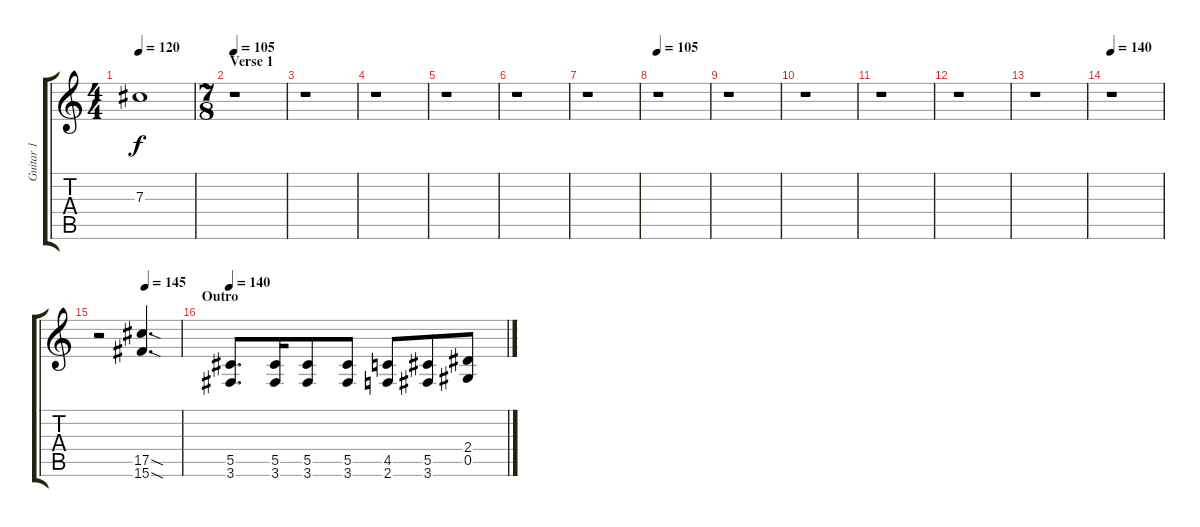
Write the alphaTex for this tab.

\track ("Guitar 1" "Guitar 1") {instrument distortionguitar}
\staff {score tabs}
\tuning (Eb4 Bb3 Gb3 Db3 Ab2 Eb2) {hide}
\ts (4 4)
\tempo 120
\clef g2
\ks c
7.3{t}.1{dy f} |
\ts (7 8)
\section ("" "Verse 1")
\tempo 105
r.1 |
r.1 |
r.1 |
r.1 |
r.1 |
r.1 |
\tempo 105
r.1 |
r.1 |
r.1 |
r.1 |
r.1 |
r.1 |
\tempo 140
r.1 |
\tempo (145 0.5714285714285714)
r.2{volume 15} (17.5{sod} 15.6{sod}).4{d} |
\section ("" "Outro")
\tempo 140
(5.5 3.6).8{d volume 16} (5.5 3.6).16 (5.5 3.6).8 (5.5 3.6).8 (4.5 2.6).8 (5.5 3.6).8 (2.4 0.5).8
